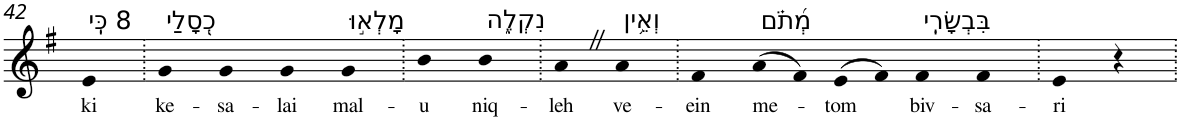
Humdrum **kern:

**kern	**text
*part1	*part1
*staff1	*staff1
*I"Piano	*
*I'Pno	*
!!LO:PB:g=z
*clefG2	*
*k[f#]	*
*G:	*
=42	=42
!LO:TX:a:t=8 כִּֽי	!
!	!LO:LY:b
4e	ki
=43.	=43.
!LO:TX:a:t=כְ֭סָלַי	!
!	!LO:LY:b
4g	ke-
!	!LO:LY:b
4g	-sa-
!	!LO:LY:b
4g	-lai
!LO:TX:a:t=מָלְא֣וּ	!
!	!LO:LY:b
4g	mal-
=44.	=44.
!	!LO:LY:b
4b	-u
!LO:TX:a:t=נִקְלֶ֑ה	!
!	!LO:LY:b
4b	niq-
=45.	=45.
!	!LO:LY:b
4aZ	-leh
!LO:TX:a:t=וְאֵ֥ין	!
!	!LO:LY:b
4a	ve-
=46.	=46.
!	!LO:LY:b
4f#	-ein
!LO:TX:a:t=מְ֝תֹ֗ם	!
!	!LO:LY:b
(>8a	me-
8f#)	.
!	!LO:LY:b
(>8e	-tom
8f#)	.
!LO:TX:a:t=בִּבְשָׂרִֽי	!
!	!LO:LY:b
4f#	biv-
!	!LO:LY:b
4f#	-sa-
=47.	=47.
!	!LO:LY:b
4e	-ri
4r	.
=.	=.
*-	*-
